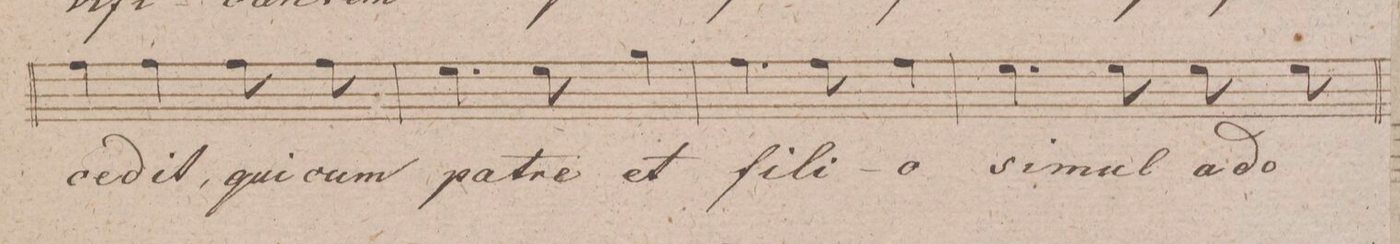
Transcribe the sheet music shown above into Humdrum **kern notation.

**kern	**text	**dynam
*I"Soprano.	*	*
*clefC1	*	*
*k[f#]	*	*
*met(c|)	*	*
*M3/4	*	*
4dd\	-ce-	.
4dd\	-dit,	.
8dd\	qui	.
8dd\	cum	.
=201	=201	=201
4.cc\	pa-	.
8cc\	-tre	.
4ee\	et	.
=202	=202	=202
4.dd\	fi-	.
8dd\	-li-	.
4dd\	-o	.
=203	=203	=203
4.cc\	si-	.
8cc\	-mul	.
8cc\	a-	.
8cc\	-do-	.
=204	=204	=204
*-	*-	*-
